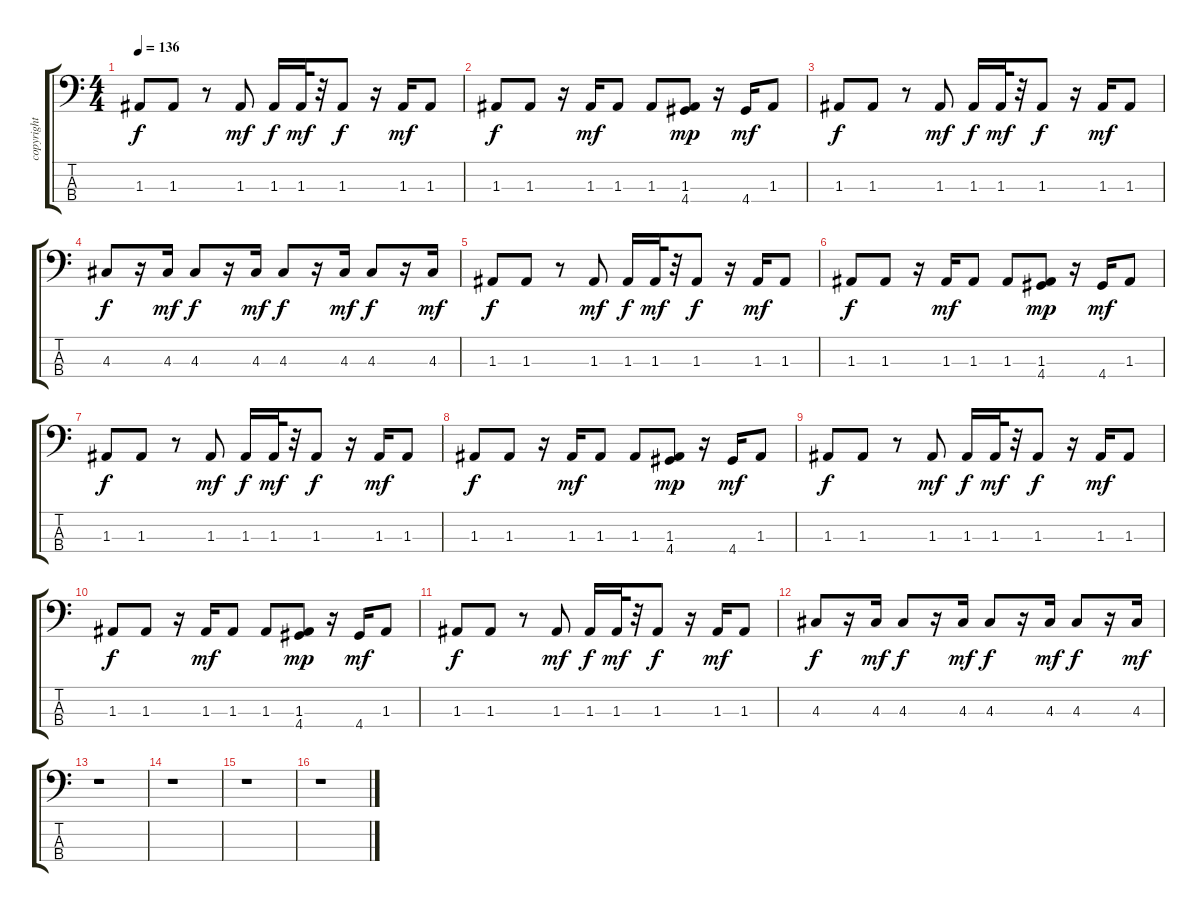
\track ("copyright 1997" "copyright ") {instrument electricbasspick}
\staff {score tabs}
\tuning (G2 D2 A1 E1) {hide}
\ts (4 4)
\tempo 136
\clef f4
\ks c
1.3.8{dy f} 1.3.8 r.8 1.3.8{dy mf} 1.3.16{dy f} 1.3.32{dy mf} r.32 1.3.8{dy f} r.16 1.3.16{dy mf} 1.3.8 |
1.3.8{dy f} 1.3.8 r.16 1.3.16{dy mf} 1.3.8 1.3.8 (1.3 4.4).8{dy mp} r.16 4.4.16{dy mf} 1.3.8 |
1.3.8{dy f} 1.3.8 r.8 1.3.8{dy mf} 1.3.16{dy f} 1.3.32{dy mf} r.32 1.3.8{dy f} r.16 1.3.16{dy mf} 1.3.8 |
4.3.8{dy f} r.16 4.3.16{dy mf} 4.3.8{dy f} r.16 4.3.16{dy mf} 4.3.8{dy f} r.16 4.3.16{dy mf} 4.3.8{dy f} r.16 4.3.16{dy mf} |
1.3.8{dy f} 1.3.8 r.8 1.3.8{dy mf} 1.3.16{dy f} 1.3.32{dy mf} r.32 1.3.8{dy f} r.16 1.3.16{dy mf} 1.3.8 |
1.3.8{dy f} 1.3.8 r.16 1.3.16{dy mf} 1.3.8 1.3.8 (1.3 4.4).8{dy mp} r.16 4.4.16{dy mf} 1.3.8 |
1.3.8{dy f} 1.3.8 r.8 1.3.8{dy mf} 1.3.16{dy f} 1.3.32{dy mf} r.32 1.3.8{dy f} r.16 1.3.16{dy mf} 1.3.8 |
1.3.8{dy f} 1.3.8 r.16 1.3.16{dy mf} 1.3.8 1.3.8 (1.3 4.4).8{dy mp} r.16 4.4.16{dy mf} 1.3.8 |
1.3.8{dy f} 1.3.8 r.8 1.3.8{dy mf} 1.3.16{dy f} 1.3.32{dy mf} r.32 1.3.8{dy f} r.16 1.3.16{dy mf} 1.3.8 |
1.3.8{dy f} 1.3.8 r.16 1.3.16{dy mf} 1.3.8 1.3.8 (1.3 4.4).8{dy mp} r.16 4.4.16{dy mf} 1.3.8 |
1.3.8{dy f} 1.3.8 r.8 1.3.8{dy mf} 1.3.16{dy f} 1.3.32{dy mf} r.32 1.3.8{dy f} r.16 1.3.16{dy mf} 1.3.8 |
4.3.8{dy f} r.16 4.3.16{dy mf} 4.3.8{dy f} r.16 4.3.16{dy mf} 4.3.8{dy f} r.16 4.3.16{dy mf} 4.3.8{dy f} r.16 4.3.16{dy mf} |
r.1 |
r.1 |
r.1 |
r.1
